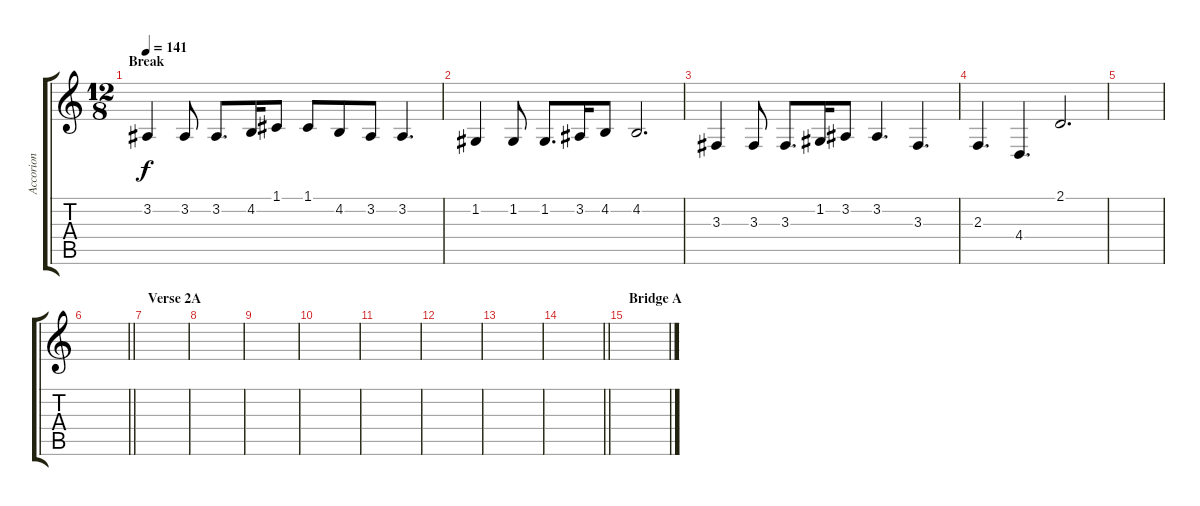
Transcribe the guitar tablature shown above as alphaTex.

\track ("Accorion" "Accorion") {instrument accordion}
\staff {score tabs}
\tuning (C4 G3 Eb3 Bb2 F2 C2) {hide}
\ts (12 8)
\section ("" "Break")
\tempo 141
\clef g2
\ks c
3.2.4{dy f} 3.2.8 3.2.8{d} 4.2.16 1.1.8 1.1.8 4.2.8 3.2.8 3.2.4{d} |
1.2.4 1.2.8 1.2.8{d} 3.2.16 4.2.8 4.2.2{d} |
3.3.4 3.3.8 3.3.8{d} 1.2.16 3.2.8 3.2.4{d} 3.3.4{d} |
2.3.4{d} 4.4.4{d} 2.1.2{d} |
|
\barLineRight lightlight
|
\section ("" "Verse 2A")
|
|
|
|
|
|
|
\barLineRight lightlight
|
\section ("" "Bridge A")
